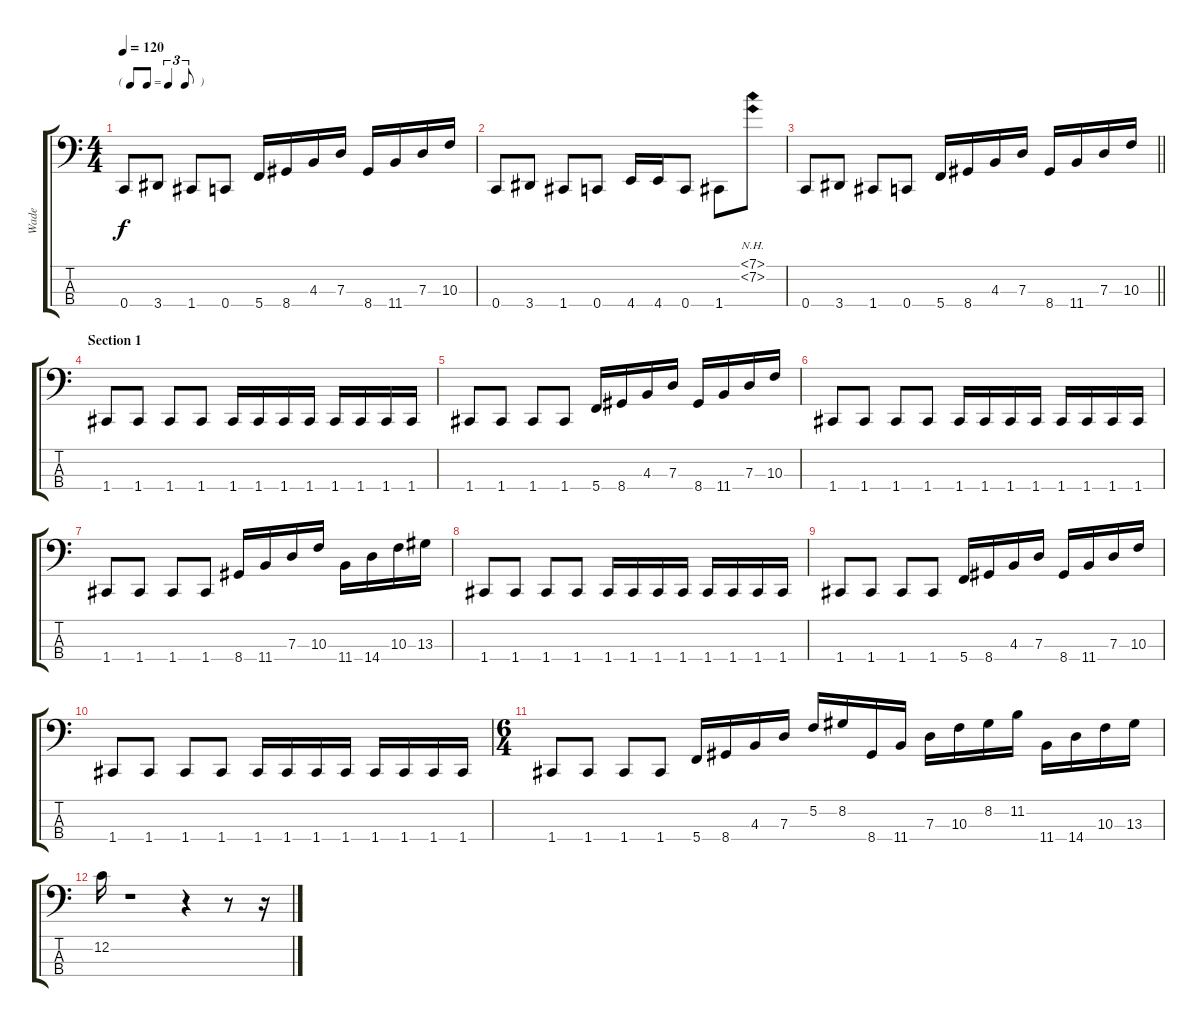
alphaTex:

\track ("Wade" "Wade") {instrument electricbassfinger}
\staff {score tabs}
\tuning (F2 C2 G1 C1) {hide}
\ts (4 4)
\tf triplet8th
\tempo 120
\clef f4
\ks c
0.4.8{dy f} 3.4.8 1.4.8 0.4.8 5.4.16 8.4.16 4.3.16 7.3.16 8.4.16 11.4.16 7.3.16 10.3.16 |
0.4.8 3.4.8 1.4.8 0.4.8 4.4.16 4.4.16 0.4.8 1.4.8 (7.1{nh} 7.2{nh}).8 |
\barLineRight lightlight
0.4.8 3.4.8 1.4.8 0.4.8 5.4.16 8.4.16 4.3.16 7.3.16 8.4.16 11.4.16 7.3.16 10.3.16 |
\section ("" "Section 1")
1.4.8 1.4.8 1.4.8 1.4.8 1.4.16 1.4.16 1.4.16 1.4.16 1.4.16 1.4.16 1.4.16 1.4.16 |
1.4.8 1.4.8 1.4.8 1.4.8 5.4.16 8.4.16 4.3.16 7.3.16 8.4.16 11.4.16 7.3.16 10.3.16 |
1.4.8 1.4.8 1.4.8 1.4.8 1.4.16 1.4.16 1.4.16 1.4.16 1.4.16 1.4.16 1.4.16 1.4.16 |
1.4.8 1.4.8 1.4.8 1.4.8 8.4.16 11.4.16 7.3.16 10.3.16 11.4.16 14.4.16 10.3.16 13.3.16 |
1.4.8 1.4.8 1.4.8 1.4.8 1.4.16 1.4.16 1.4.16 1.4.16 1.4.16 1.4.16 1.4.16 1.4.16 |
1.4.8 1.4.8 1.4.8 1.4.8 5.4.16 8.4.16 4.3.16 7.3.16 8.4.16 11.4.16 7.3.16 10.3.16 |
1.4.8 1.4.8 1.4.8 1.4.8 1.4.16 1.4.16 1.4.16 1.4.16 1.4.16 1.4.16 1.4.16 1.4.16 |
\ts (6 4)
1.4.8 1.4.8 1.4.8 1.4.8 5.4.16 8.4.16 4.3.16 7.3.16 5.2.16 8.2.16 8.4.16 11.4.16 7.3.16 10.3.16 8.2.16 11.2.16 11.4.16 14.4.16 10.3.16 13.3.16 |
12.2.16 r.1 r.4 r.8 r.16
